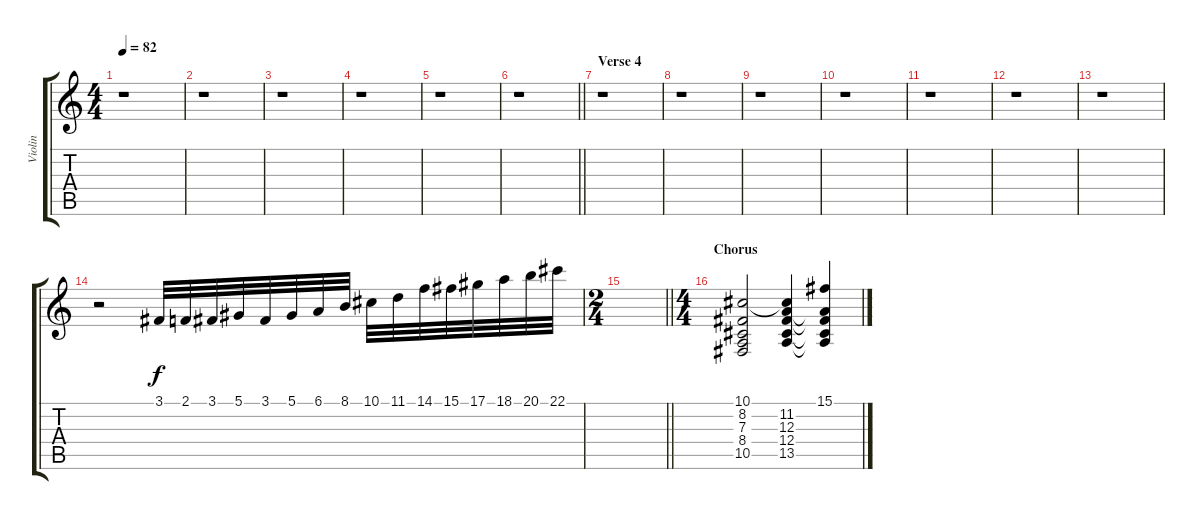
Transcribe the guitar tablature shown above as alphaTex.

\track ("Violin" "Violin") {instrument violin}
\staff {score tabs}
\tuning (Eb4 Bb3 Gb3 Db3 Ab2 Eb2) {hide}
\ts (4 4)
\tempo 82
\clef g2
\ks c
r.1{dy f} |
r.1 |
r.1 |
r.1 |
r.1 |
\barLineRight lightlight
r.1 |
\section ("" "Verse 4")
r.1 |
r.1 |
r.1 |
r.1 |
r.1 |
r.1 |
r.1 |
r.2 3.1.32 2.1.32 3.1.32 5.1.32 3.1.32 5.1.32 6.1.32 8.1.32 10.1.32 11.1.32 14.1.32 15.1.32 17.1.32 18.1.32 20.1.32 22.1.32 |
\ts (2 4)
\barLineRight lightlight
|
\ts (4 4)
\section ("" "Chorus")
(10.1 8.2 7.3 8.4 10.5).2 (10.1{t} 11.2 12.3 12.4 13.5).4 (15.1 11.2{t} 12.3{t} 12.4{t} 13.5{t}).4
